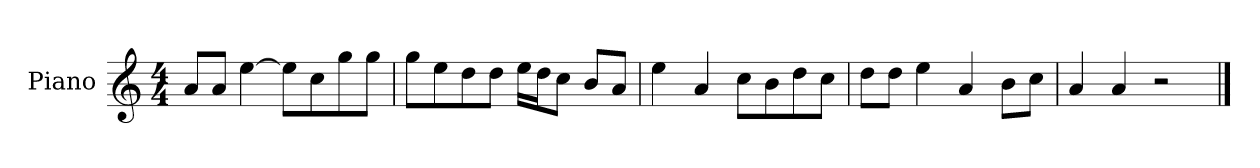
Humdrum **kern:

**kern
*part1
*staff1
*I"Piano
*I'P-no
*clefG2
*k[]
*M4/4
*MM90
=1
8a/L
8a/J
[4ee\
8ee\L]
8cc\
8gg\
8gg\J
=2
8gg\L
8ee\
8dd\
8dd\J
16ee\LL
16dd\J
8cc\J
8b/L
8a/J
=3
4ee\
4a/
8cc\L
8b\
8dd\
8cc\J
=4
8dd\L
8dd\J
4ee\
4a/
8b\L
8cc\J
=5
4a/
4a/
2r
==
*-
